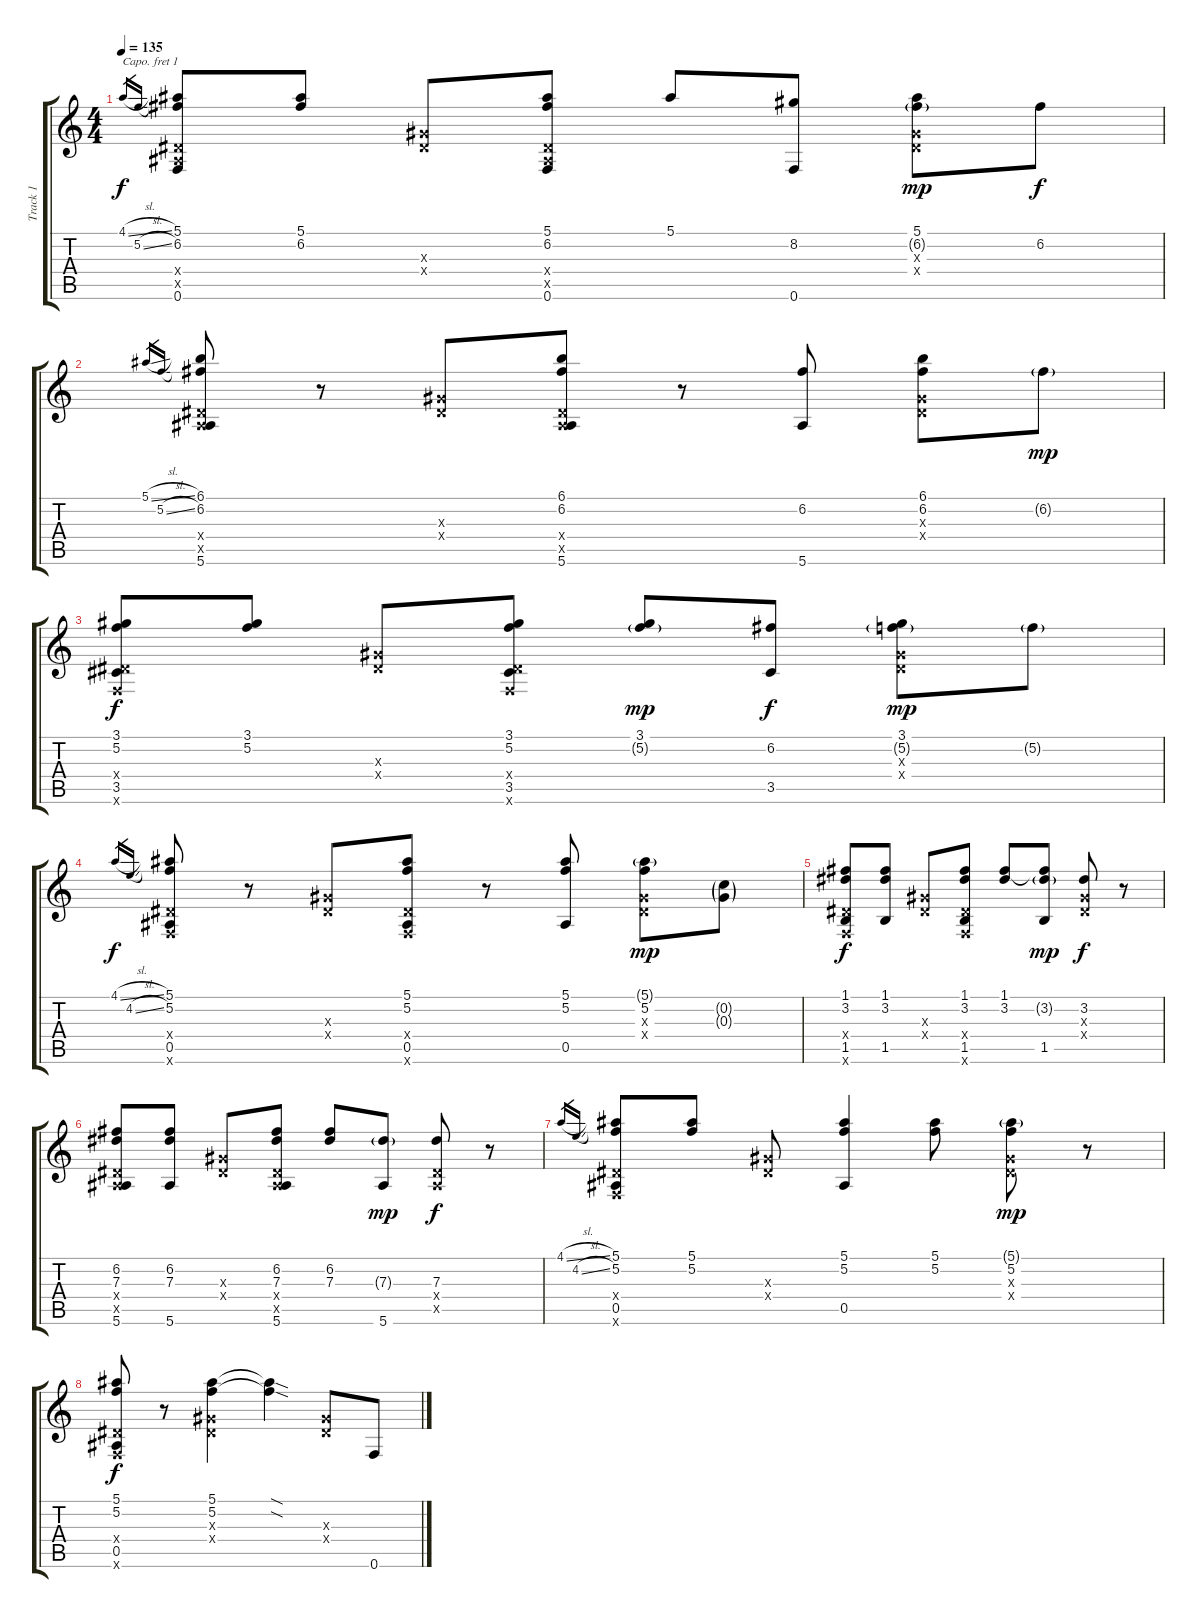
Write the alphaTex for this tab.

\track ("Track 1" "Track 1") {instrument acousticguitarsteel}
\staff {score tabs}
\capo 1
\tuning (E4 B3 G3 D3 A2 E2) {hide}
\ts (4 4)
\tempo 135
\clef g2
\ks c
4.1{sl}.16{gr dy f} 5.2{sl}.16{gr} (5.1 6.2 0.4{x} 0.5{x} 0.6).8 (5.1 6.2).8 (0.3{x} 0.4{x}).8 (5.1 6.2 0.4{x} 0.5{x} 0.6).8 5.1.8 (8.2 0.6).8 (5.1 6.2{g} 0.3{x} 0.4{x}).8{dy mp} 6.2.8{dy f} |
5.1{sl}.16{gr} 5.2{sl}.16{gr} (6.1 6.2 0.4{x} 0.5{x} 5.6).8 r.8 (0.3{x} 0.4{x}).8 (6.1 6.2 0.4{x} 0.5{x} 5.6).8 r.8 (6.2 5.6).8 (6.1 6.2 0.3{x} 0.4{x}).8 6.2{g}.8{dy mp} |
(3.1 5.2 0.4{x} 3.5 0.6{x}).8{dy f} (3.1 5.2).8 (0.3{x} 0.4{x}).8 (3.1 5.2 0.4{x} 3.5 0.6{x}).8 (3.1 5.2{g}).8{dy mp} (6.2 3.5).8{dy f} (3.1 5.2{g} 0.3{x} 0.4{x}).8{dy mp} 5.2{g}.8 |
4.1{sl}.16{gr dy f} 4.2{sl}.16{gr} (5.1 5.2 0.4{x} 0.5 0.6{x}).8 r.8 (0.3{x} 0.4{x}).8 (5.1 5.2 0.4{x} 0.5 0.6{x}).8 r.8 (5.1 5.2 0.5).8 (5.1{g} 5.2 0.3{x} 0.4{x}).8{dy mp} (0.2{g} 0.3{g}).8 |
(1.1 3.2 0.4{x} 1.5 0.6{x}).8{dy f} (1.1 3.2 1.5).8 (0.3{x} 0.4{x}).8 (1.1 3.2 0.4{x} 1.5 0.6{x}).8 (1.1 3.2).8 (1.1{t} 3.2{g} 1.5).8{dy mp} (3.2 0.3{x} 0.4{x}).8{dy f} r.8 |
(6.2 7.3 0.4{x} 0.5{x} 5.6).8 (6.2 7.3 5.6).8 (0.3{x} 0.4{x}).8 (6.2 7.3 0.4{x} 0.5{x} 5.6).8 (6.2 7.3).8 (7.3{g} 5.6).8{dy mp} (7.3 0.4{x} 0.5{x}).8{dy f} r.8 |
4.1{sl}.16{gr} 4.2{sl}.16{gr} (5.1 5.2 0.4{x} 0.5 0.6{x}).8 (5.1 5.2).8 (0.3{x} 0.4{x}).8 (5.1 5.2 0.5).4 (5.1 5.2).8 (5.1{g} 5.2 0.3{x} 0.4{x}).8{dy mp} r.8 |
(5.1 5.2 0.4{x} 0.5 0.6{x}).8{dy f} r.8 (5.1 5.2 0.3{x} 0.4{x}).4 (5.1{sod t} 5.2{sod t}).4 (0.3{x} 0.4{x}).8 0.6.8
